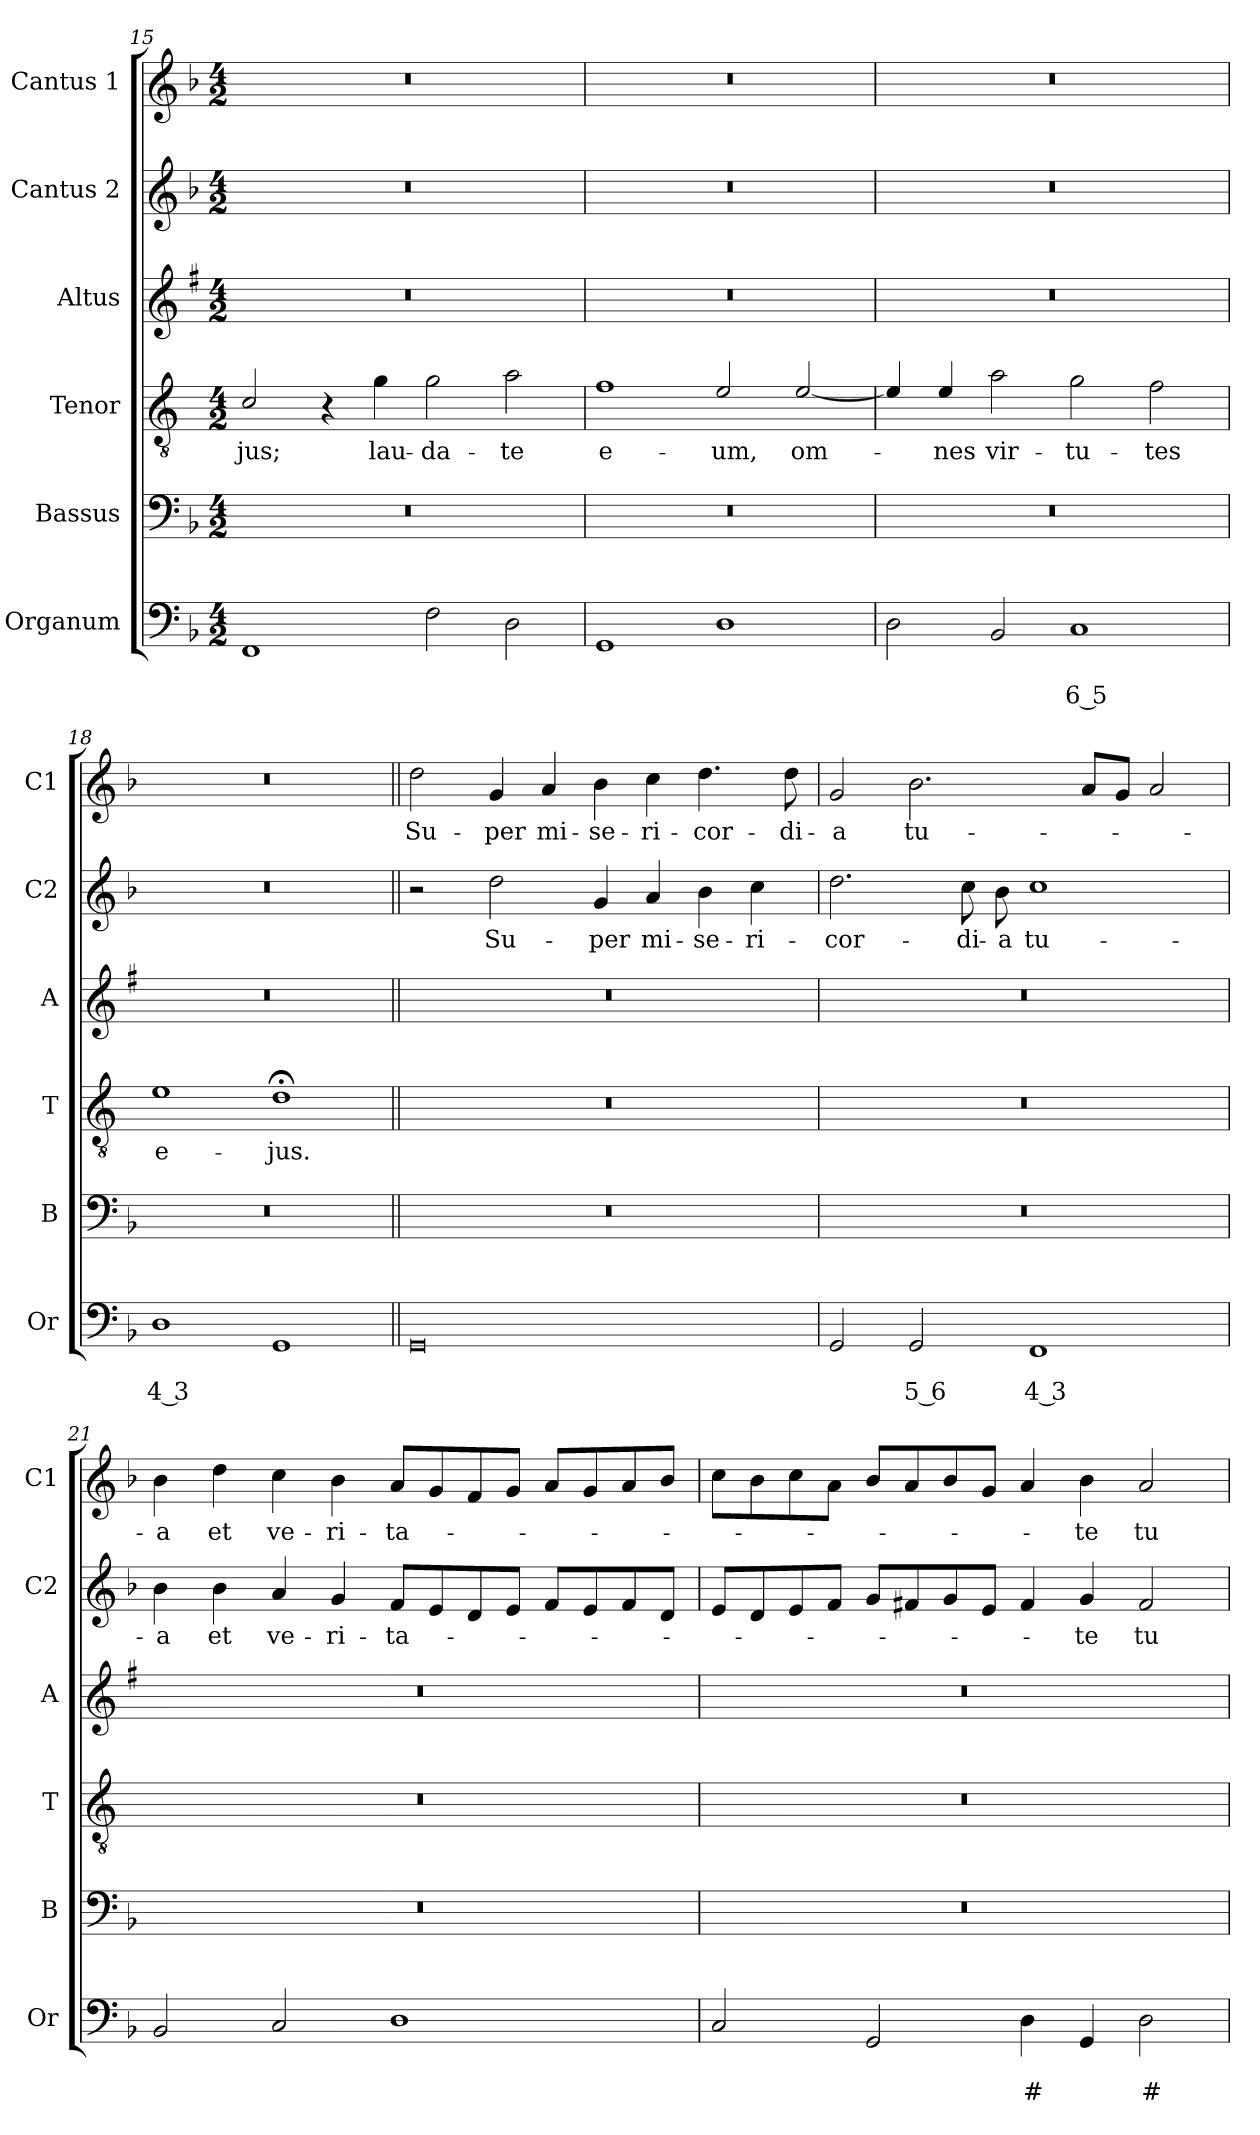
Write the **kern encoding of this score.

**kern	**text	**text	**kern	**kern	**text	**kern	**kern	**text	**kern	**text
*part6	*part6	*part6	*part5	*part4	*part4	*part3	*part2	*part2	*part1	*part1
*staff6	*staff6	*staff6	*staff5	*staff4	*staff4	*staff3	*staff2	*staff2	*staff1	*staff1
*I"Organum	*	*	*I"Bassus	*I"Tenor	*	*I"Altus	*I"Cantus 2	*	*I"Cantus 1	*
*I'Or	*	*	*I'B	*I'T	*	*I'A	*I'C2	*	*I'C1	*
*clefF4	*	*	*clefF4	*clefGv2	*	*clefG2	*clefG2	*	*clefG2	*
*	*	*	*	*ITrd4c7	*	*ITrd1c2	*	*	*	*
*k[b-]	*	*	*k[b-]	*k[b-]	*	*k[b-]	*k[b-]	*	*k[b-]	*
*F:	*	*	*F:	*F:	*	*F:	*F:	*	*F:	*
*M4/2	*	*	*M4/2	*M4/2	*	*M4/2	*M4/2	*	*M4/2	*
=15	=15	=15	=15	=15	=15	=15	=15	=15	=15	=15
!	!	!	!	!	!LO:LY:b	!	!	!	!	!
1FF	.	.	0r	2F/	-jus;	0r	0r	.	0r	.
.	.	.	.	4r	.	.	.	.	.	.
!	!	!	!	!	!LO:LY:b	!	!	!	!	!
.	.	.	.	4c\	lau-	.	.	.	.	.
!	!	!	!	!	!LO:LY:b	!	!	!	!	!
2F\	.	.	.	2c\	-da-	.	.	.	.	.
!	!	!	!	!	!LO:LY:b	!	!	!	!	!
2D\	.	.	.	2d\	-te	.	.	.	.	.
=16	=16	=16	=16	=16	=16	=16	=16	=16	=16	=16
!	!	!	!	!	!LO:LY:b	!	!	!	!	!
1GG	.	.	0r	1B-	e-	0r	0r	.	0r	.
!	!	!	!	!	!LO:LY:b	!	!	!	!	!
1D	.	.	.	2A/	-um,	.	.	.	.	.
!	!	!	!	!	!LO:LY:b	!	!	!	!	!
.	.	.	.	[2A/	om-	.	.	.	.	.
!!LO:LB:g=z
=17	=17	=17	=17	=17	=17	=17	=17	=17	=17	=17
2D\	.	.	0r	4A/]	.	0r	0r	.	0r	.
!	!	!	!	!	!LO:LY:b	!	!	!	!	!
.	.	.	.	4A/	-nes	.	.	.	.	.
!	!	!	!	!	!LO:LY:b	!	!	!	!	!
2BB-/	.	.	.	2d\	vir-	.	.	.	.	.
!	!	!LO:LY:b	!	!	!LO:LY:b	!	!	!	!	!
1C	.	6 5	.	2c\	-tu-	.	.	.	.	.
!	!	!	!	!	!LO:LY:b	!	!	!	!	!
.	.	.	.	2B-\	-tes	.	.	.	.	.
=18	=18	=18	=18	=18	=18	=18	=18	=18	=18	=18
!	!	!LO:LY:b	!	!	!LO:LY:b	!	!	!	!	!
1D	.	4 3	0r	1A	e-	0r	0r	.	0r	.
!	!	!	!	!	!LO:LY:b	!	!	!	!	!
1GG	.	.	.	1G;<	-jus.	.	.	.	.	.
=19||	=19||	=19||	=19||	=19||	=19||	=19||	=19||	=19||	=19||	=19||
!	!	!	!	!	!	!	!	!	!	!LO:LY:b
0GG	.	.	0r	0r	.	0r	2r	.	2dd\	Su-
!	!	!	!	!	!	!	!	!LO:LY:b	!	!LO:LY:b
.	.	.	.	.	.	.	2dd\	Su-	4g/	-per
!	!	!	!	!	!	!	!	!	!	!LO:LY:b
.	.	.	.	.	.	.	.	.	4a/	mi-
!	!	!	!	!	!	!	!	!LO:LY:b	!	!LO:LY:b
.	.	.	.	.	.	.	4g/	-per	4b-\	-se-
!	!	!	!	!	!	!	!	!LO:LY:b	!	!LO:LY:b
.	.	.	.	.	.	.	4a/	mi-	4cc\	-ri-
!	!	!	!	!	!	!	!	!LO:LY:b	!	!LO:LY:b
.	.	.	.	.	.	.	4b-\	-se-	4.dd\	-cor-
!	!	!	!	!	!	!	!	!LO:LY:b	!	!
.	.	.	.	.	.	.	4cc\	-ri-	.	.
!	!	!	!	!	!	!	!	!	!	!LO:LY:b
.	.	.	.	.	.	.	.	.	8dd\	-di-
=20	=20	=20	=20	=20	=20	=20	=20	=20	=20	=20
!	!	!	!	!	!	!	!	!LO:LY:b	!	!LO:LY:b
2GG/	.	.	0r	0r	.	0r	2.dd\	-cor-	2g/	-a
!	!	!LO:LY:b	!	!	!	!	!	!	!	!LO:LY:b
2GG/	.	5 6	.	.	.	.	.	.	2.b-\	tu-
!	!	!	!	!	!	!	!	!LO:LY:b	!	!
.	.	.	.	.	.	.	8cc\	-di-	.	.
!	!	!	!	!	!	!	!	!LO:LY:b	!	!
.	.	.	.	.	.	.	8b-\	-a	.	.
!	!	!LO:LY:b	!	!	!	!	!	!LO:LY:b	!	!
1FF	.	4 3	.	.	.	.	1cc	tu-	.	.
.	.	.	.	.	.	.	.	.	8a/L	.
.	.	.	.	.	.	.	.	.	8g/J	.
.	.	.	.	.	.	.	.	.	2a/	.
!!LO:LB:g=z
=21	=21	=21	=21	=21	=21	=21	=21	=21	=21	=21
!	!	!	!	!	!	!	!	!LO:LY:b	!	!LO:LY:b
2BB-/	.	.	0r	0r	.	0r	4b-\	-a	4b-\	-a
!	!	!	!	!	!	!	!	!LO:LY:b	!	!LO:LY:b
.	.	.	.	.	.	.	4b-\	et	4dd\	et
!	!	!	!	!	!	!	!	!LO:LY:b	!	!LO:LY:b
2C/	.	.	.	.	.	.	4a/	ve-	4cc\	ve-
!	!	!	!	!	!	!	!	!LO:LY:b	!	!LO:LY:b
.	.	.	.	.	.	.	4g/	-ri-	4b-\	-ri-
!	!	!	!	!	!	!	!	!LO:LY:b	!	!LO:LY:b
1D	.	.	.	.	.	.	8f/L	-ta-	8a/L	-ta-
.	.	.	.	.	.	.	8e/	.	8g/	.
.	.	.	.	.	.	.	8d/	.	8f/	.
.	.	.	.	.	.	.	8e/J	.	8g/J	.
.	.	.	.	.	.	.	8f/L	.	8a/L	.
.	.	.	.	.	.	.	8e/	.	8g/	.
.	.	.	.	.	.	.	8f/	.	8a/	.
.	.	.	.	.	.	.	8d/J	.	8b-/J	.
=22	=22	=22	=22	=22	=22	=22	=22	=22	=22	=22
2C/	.	.	0r	0r	.	0r	8e/L	.	8cc\L	.
.	.	.	.	.	.	.	8d/	.	8b-\	.
.	.	.	.	.	.	.	8e/	.	8cc\	.
.	.	.	.	.	.	.	8f/J	.	8a\J	.
2GG/	.	.	.	.	.	.	8g/L	.	8b-/L	.
.	.	.	.	.	.	.	8f#X/	.	8a/	.
.	.	.	.	.	.	.	8g/	.	8b-/	.
.	.	.	.	.	.	.	8e/J	.	8g/J	.
!	!	!LO:LY:b	!	!	!	!	!	!	!	!
4D\	.	#	.	.	.	.	4f#/	.	4a/	.
!	!	!	!	!	!	!	!	!LO:LY:b	!	!LO:LY:b
4GG/	.	.	.	.	.	.	4g/	-te	4b-\	-te
!	!	!LO:LY:b	!	!	!	!	!	!LO:LY:b	!	!LO:LY:b
2D\	.	#	.	.	.	.	2f#/	tu-	2a/	tu-
=	=	=	=	=	=	=	=	=	=	=
*-	*-	*-	*-	*-	*-	*-	*-	*-	*-	*-
